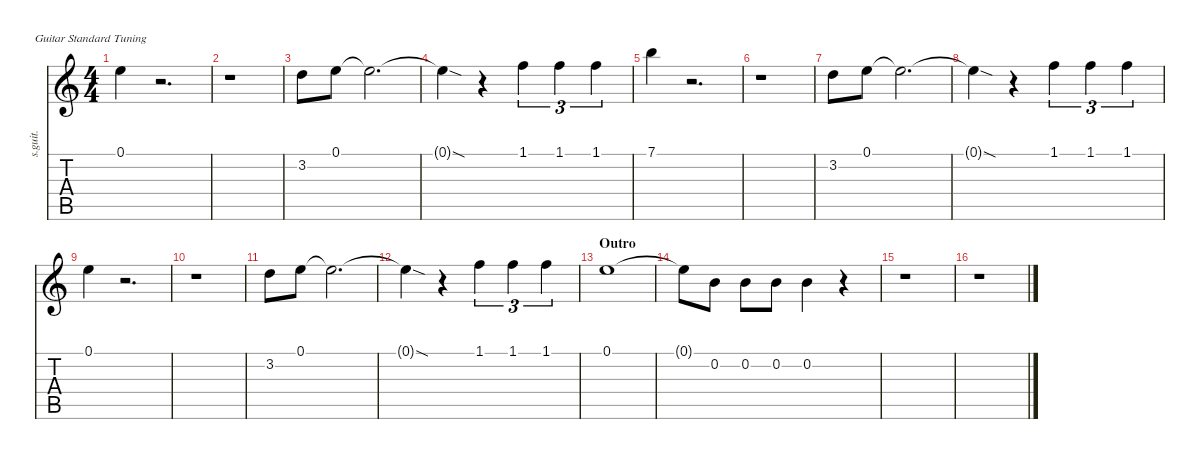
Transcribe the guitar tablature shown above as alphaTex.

\defaultSystemsLayout 4
\hideDynamics
\bracketExtendMode nobrackets
\track ("James Hetfield - Vocals" "s.guit.") {instrument baritonesax}
\staff {score tabs}
\tuning (E4 B3 G3 D3 A2 E2)
\displaytranspose 12
\ts (4 4)
\tempo (140 hide)
\clef g2
\ks c
0.1.4{lyrics (0 "") lyrics (1 "") lyrics (2 "") lyrics (3 "") lyrics (4 "") dy f} r.2{d} |
r.1 |
3.2.8{lyrics (0 "") lyrics (1 "") lyrics (2 "") lyrics (3 "") lyrics (4 "")} 0.1.8{lyrics (0 "") lyrics (1 "") lyrics (2 "") lyrics (3 "") lyrics (4 "")} 0.1{t}.2{d lyrics (0 "") lyrics (1 "") lyrics (2 "") lyrics (3 "") lyrics (4 "")} |
0.1{sod t}.4{lyrics (0 "") lyrics (1 "") lyrics (2 "") lyrics (3 "") lyrics (4 "")} r.4 1.1.4{tu (3 2) lyrics (0 "") lyrics (1 "") lyrics (2 "") lyrics (3 "") lyrics (4 "")} 1.1.4{tu (3 2) lyrics (0 "") lyrics (1 "") lyrics (2 "") lyrics (3 "") lyrics (4 "")} 1.1.4{tu (3 2) lyrics (0 "") lyrics (1 "") lyrics (2 "") lyrics (3 "") lyrics (4 "")} |
7.1.4{lyrics (0 "") lyrics (1 "") lyrics (2 "") lyrics (3 "") lyrics (4 "")} r.2{d} |
r.1 |
3.2.8{lyrics (0 "") lyrics (1 "") lyrics (2 "") lyrics (3 "") lyrics (4 "")} 0.1.8{lyrics (0 "") lyrics (1 "") lyrics (2 "") lyrics (3 "") lyrics (4 "")} 0.1{t}.2{d lyrics (0 "") lyrics (1 "") lyrics (2 "") lyrics (3 "") lyrics (4 "")} |
0.1{sod t}.4{lyrics (0 "") lyrics (1 "") lyrics (2 "") lyrics (3 "") lyrics (4 "")} r.4 1.1.4{tu (3 2) lyrics (0 "") lyrics (1 "") lyrics (2 "") lyrics (3 "") lyrics (4 "")} 1.1.4{tu (3 2) lyrics (0 "") lyrics (1 "") lyrics (2 "") lyrics (3 "") lyrics (4 "")} 1.1.4{tu (3 2) lyrics (0 "") lyrics (1 "") lyrics (2 "") lyrics (3 "") lyrics (4 "")} |
0.1.4{lyrics (0 "") lyrics (1 "") lyrics (2 "") lyrics (3 "") lyrics (4 "")} r.2{d} |
r.1 |
3.2.8{lyrics (0 "") lyrics (1 "") lyrics (2 "") lyrics (3 "") lyrics (4 "")} 0.1.8{lyrics (0 "") lyrics (1 "") lyrics (2 "") lyrics (3 "") lyrics (4 "")} 0.1{t}.2{d lyrics (0 "") lyrics (1 "") lyrics (2 "") lyrics (3 "") lyrics (4 "")} |
0.1{sod t}.4{lyrics (0 "") lyrics (1 "") lyrics (2 "") lyrics (3 "") lyrics (4 "")} r.4 1.1.4{tu (3 2) lyrics (0 "") lyrics (1 "") lyrics (2 "") lyrics (3 "") lyrics (4 "")} 1.1.4{tu (3 2) lyrics (0 "") lyrics (1 "") lyrics (2 "") lyrics (3 "") lyrics (4 "")} 1.1.4{tu (3 2) lyrics (0 "") lyrics (1 "") lyrics (2 "") lyrics (3 "") lyrics (4 "")} |
\section ("" "Outro")
0.1.1{lyrics (0 "") lyrics (1 "") lyrics (2 "") lyrics (3 "") lyrics (4 "")} |
0.1{t}.8{lyrics (0 "") lyrics (1 "") lyrics (2 "") lyrics (3 "") lyrics (4 "")} 0.2.8{lyrics (0 "") lyrics (1 "") lyrics (2 "") lyrics (3 "") lyrics (4 "")} 0.2.8{lyrics (0 "") lyrics (1 "") lyrics (2 "") lyrics (3 "") lyrics (4 "")} 0.2.8{lyrics (0 "") lyrics (1 "") lyrics (2 "") lyrics (3 "") lyrics (4 "")} 0.2.4{lyrics (0 "") lyrics (1 "") lyrics (2 "") lyrics (3 "") lyrics (4 "")} r.4 |
r.1 |
r.1
